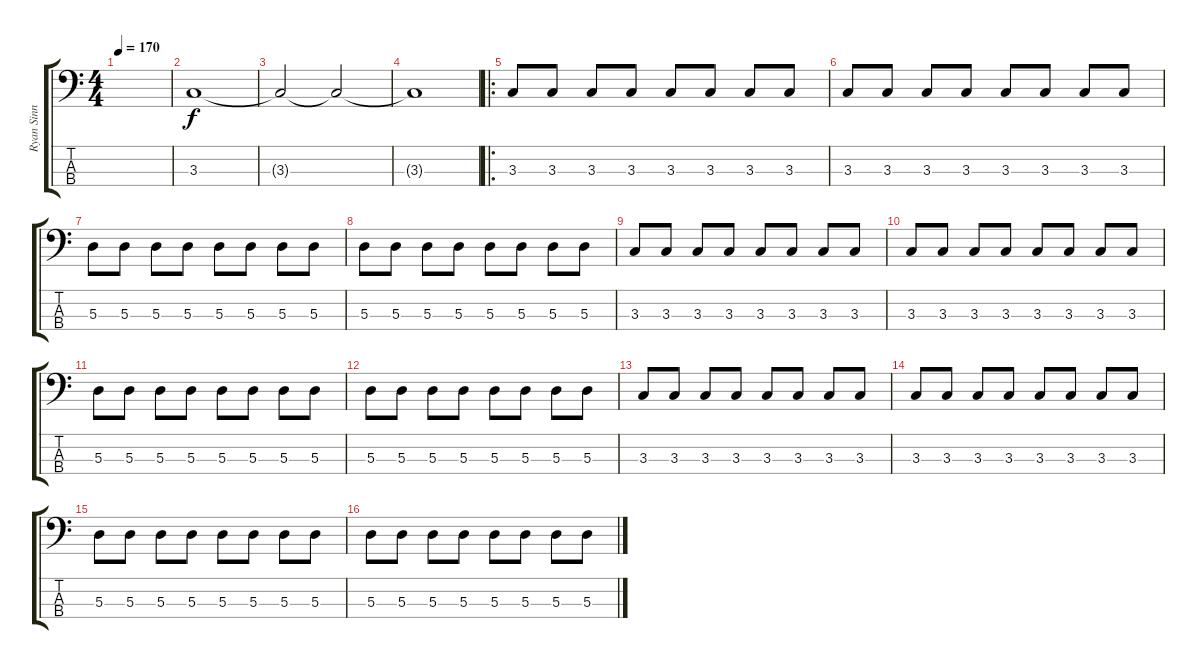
\track ("Ryan Sinn" "Ryan Sinn") {instrument electricbassfinger}
\staff {score tabs}
\tuning (G2 D2 A1 E1) {hide}
\ts (4 4)
\tempo 170
\clef f4
\ks c
|
3.3.1 |
3.3{t}.2 3.3{t}.2 |
3.3{t}.1 |
\ro
3.3.8 3.3.8 3.3.8 3.3.8 3.3.8 3.3.8 3.3.8 3.3.8 |
3.3.8 3.3.8 3.3.8 3.3.8 3.3.8 3.3.8 3.3.8 3.3.8 |
5.3.8 5.3.8 5.3.8 5.3.8 5.3.8 5.3.8 5.3.8 5.3.8 |
5.3.8 5.3.8 5.3.8 5.3.8 5.3.8 5.3.8 5.3.8 5.3.8 |
3.3.8 3.3.8 3.3.8 3.3.8 3.3.8 3.3.8 3.3.8 3.3.8 |
3.3.8 3.3.8 3.3.8 3.3.8 3.3.8 3.3.8 3.3.8 3.3.8 |
5.3.8 5.3.8 5.3.8 5.3.8 5.3.8 5.3.8 5.3.8 5.3.8 |
5.3.8 5.3.8 5.3.8 5.3.8 5.3.8 5.3.8 5.3.8 5.3.8 |
3.3.8 3.3.8 3.3.8 3.3.8 3.3.8 3.3.8 3.3.8 3.3.8 |
3.3.8 3.3.8 3.3.8 3.3.8 3.3.8 3.3.8 3.3.8 3.3.8 |
5.3.8 5.3.8 5.3.8 5.3.8 5.3.8 5.3.8 5.3.8 5.3.8 |
5.3.8 5.3.8 5.3.8 5.3.8 5.3.8 5.3.8 5.3.8 5.3.8
